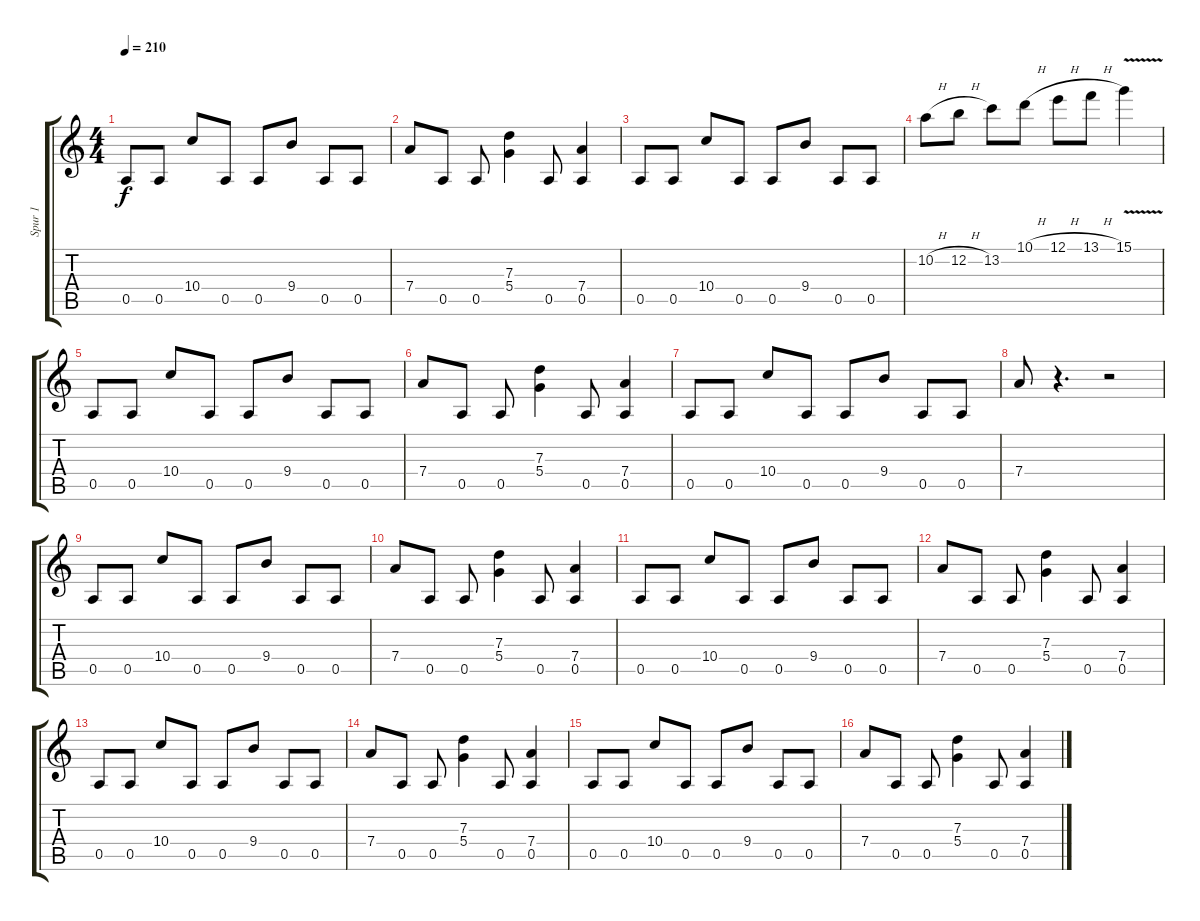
\track ("Spur 1" "Spur 1") {instrument distortionguitar}
\staff {score tabs}
\tuning (E4 B3 G3 D3 A2 E2) {hide}
\ts (4 4)
\tempo 210
\clef g2
\ks c
0.5.8{dy f} 0.5.8 10.4.8 0.5.8 0.5.8 9.4.8 0.5.8 0.5.8 |
7.4.8 0.5.8 0.5.8 (7.3 5.4).4 0.5.8 (7.4 0.5).4 |
0.5.8 0.5.8 10.4.8 0.5.8 0.5.8 9.4.8 0.5.8 0.5.8 |
10.2{h}.8 12.2{h}.8 13.2.8 10.1{h}.8 12.1{h}.8 13.1{h}.8 15.1{v}.4 |
0.5.8 0.5.8 10.4.8 0.5.8 0.5.8 9.4.8 0.5.8 0.5.8 |
7.4.8 0.5.8 0.5.8 (7.3 5.4).4 0.5.8 (7.4 0.5).4 |
0.5.8 0.5.8 10.4.8 0.5.8 0.5.8 9.4.8 0.5.8 0.5.8 |
7.4.8 r.4{d} r.2 |
0.5.8 0.5.8 10.4.8 0.5.8 0.5.8 9.4.8 0.5.8 0.5.8 |
7.4.8 0.5.8 0.5.8 (7.3 5.4).4 0.5.8 (7.4 0.5).4 |
0.5.8 0.5.8 10.4.8 0.5.8 0.5.8 9.4.8 0.5.8 0.5.8 |
7.4.8 0.5.8 0.5.8 (7.3 5.4).4 0.5.8 (7.4 0.5).4 |
0.5.8 0.5.8 10.4.8 0.5.8 0.5.8 9.4.8 0.5.8 0.5.8 |
7.4.8 0.5.8 0.5.8 (7.3 5.4).4 0.5.8 (7.4 0.5).4 |
0.5.8 0.5.8 10.4.8 0.5.8 0.5.8 9.4.8 0.5.8 0.5.8 |
7.4.8 0.5.8 0.5.8 (7.3 5.4).4 0.5.8 (7.4 0.5).4
